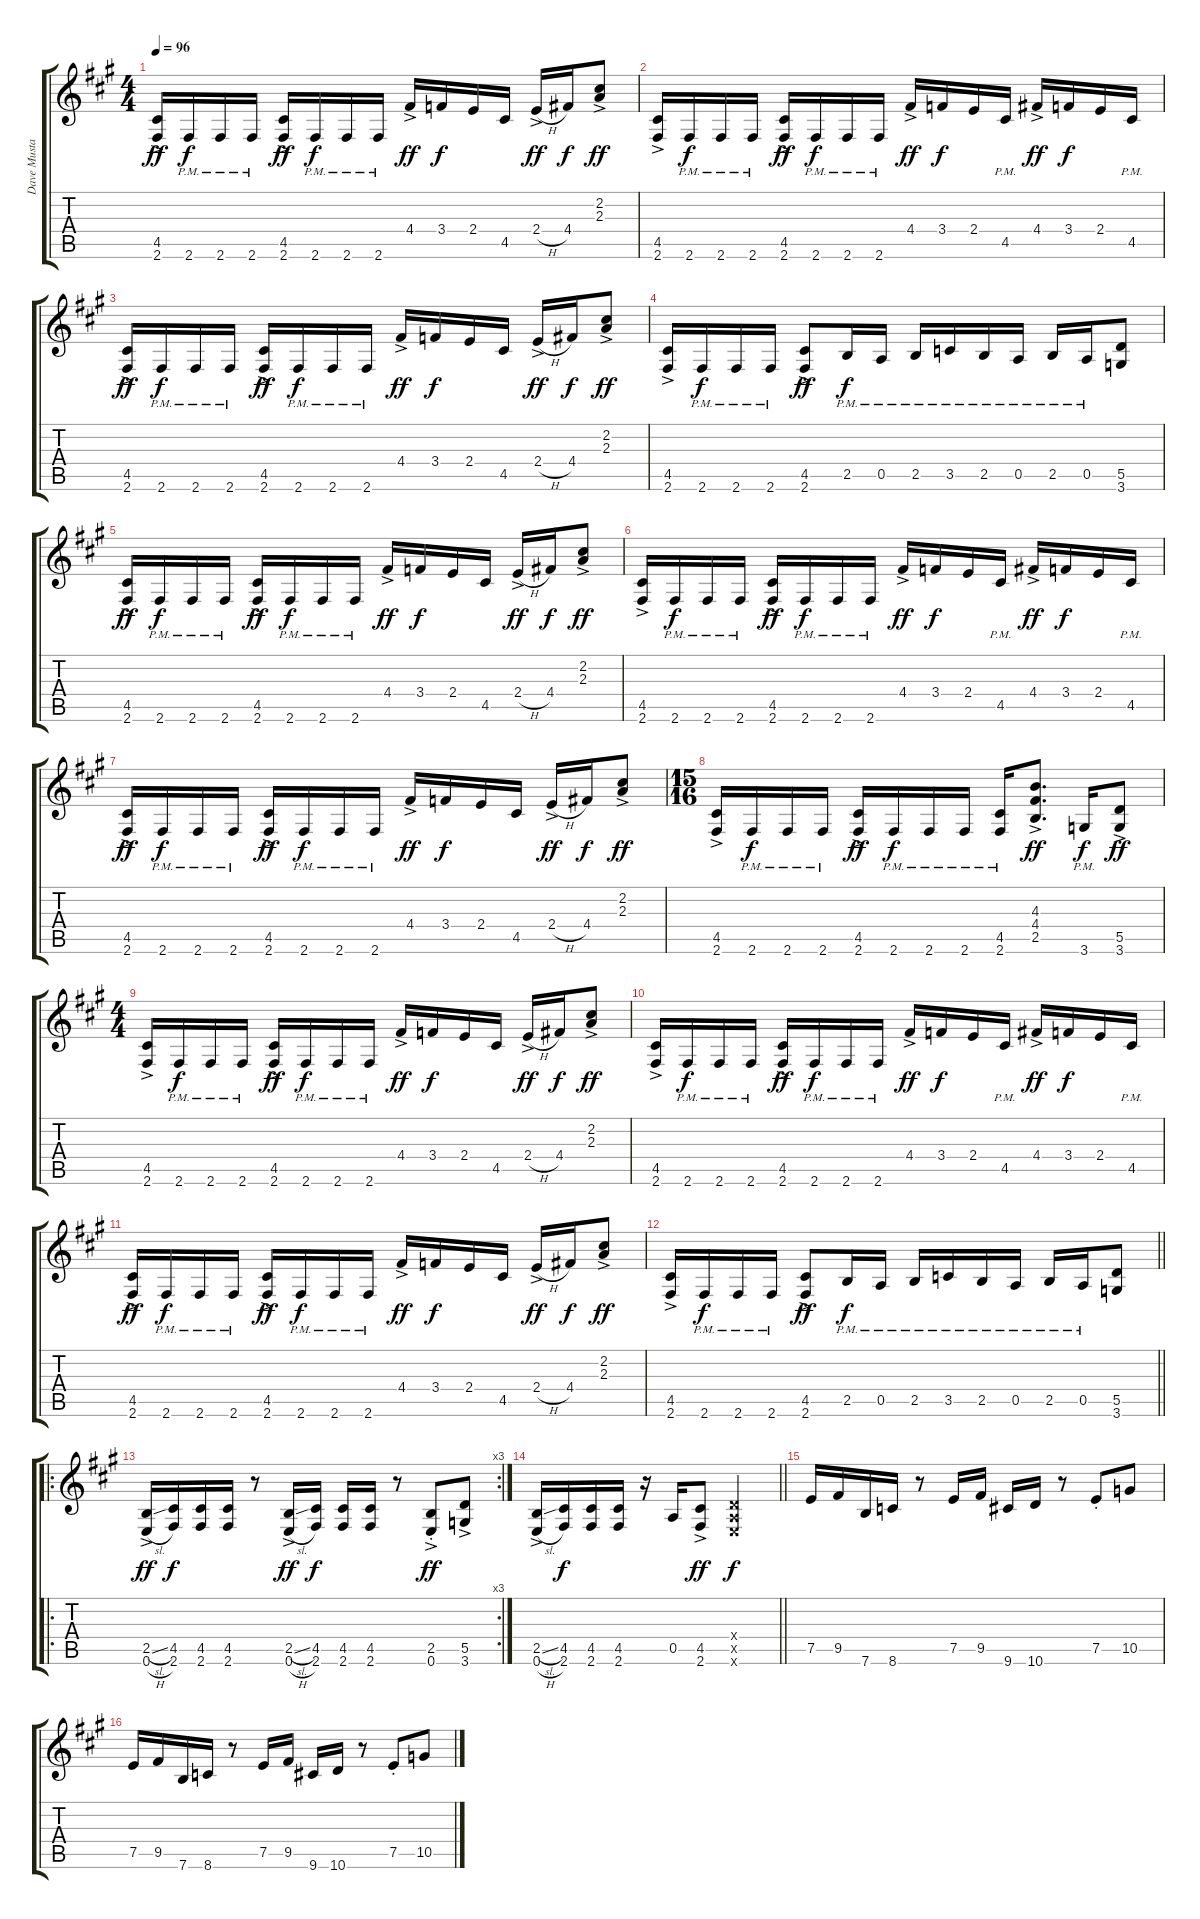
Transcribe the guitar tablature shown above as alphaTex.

\track ("Dave Mustaine" "Dave Musta") {instrument distortionguitar}
\staff {score tabs}
\tuning (E4 B3 G3 D3 A2 E2) {hide}
\ts (4 4)
\tempo 96
\clef g2
\ks f#minor
(4.5{ac} 2.6{ac}).16{dy ff} 2.6{pm}.16{dy f} 2.6{pm}.16 2.6{pm}.16 (4.5{ac} 2.6{ac}).16{dy ff} 2.6{pm}.16{dy f} 2.6{pm}.16 2.6{pm}.16 4.4{ac}.16{dy ff} 3.4.16{dy f} 2.4.16 4.5.16 2.4{h ac}.16{dy ff} 4.4.16{dy f} (2.2{ac} 2.3{ac}).8{dy ff} |
(4.5{ac} 2.6{ac}).16 2.6{pm}.16{dy f} 2.6{pm}.16 2.6{pm}.16 (4.5{ac} 2.6{ac}).16{dy ff} 2.6{pm}.16{dy f} 2.6{pm}.16 2.6{pm}.16 4.4{ac}.16{dy ff} 3.4.16{dy f} 2.4.16 4.5{pm}.16 4.4{ac}.16{dy ff} 3.4.16{dy f} 2.4.16 4.5{pm}.16 |
(4.5{ac} 2.6{ac}).16{dy ff} 2.6{pm}.16{dy f} 2.6{pm}.16 2.6{pm}.16 (4.5{ac} 2.6{ac}).16{dy ff} 2.6{pm}.16{dy f} 2.6{pm}.16 2.6{pm}.16 4.4{ac}.16{dy ff} 3.4.16{dy f} 2.4.16 4.5.16 2.4{h ac}.16{dy ff} 4.4.16{dy f} (2.2{ac} 2.3{ac}).8{dy ff} |
(4.5{ac} 2.6{ac}).16 2.6{pm}.16{dy f} 2.6{pm}.16 2.6{pm}.16 (4.5{ac} 2.6{ac}).8{dy ff} 2.5{pm}.16{dy f} 0.5{pm}.16 2.5{pm}.16 3.5{pm}.16 2.5{pm}.16 0.5{pm}.16 2.5{pm}.16 0.5{pm}.16 (5.5 3.6).8 |
(4.5{ac} 2.6{ac}).16{dy ff} 2.6{pm}.16{dy f} 2.6{pm}.16 2.6{pm}.16 (4.5{ac} 2.6{ac}).16{dy ff} 2.6{pm}.16{dy f} 2.6{pm}.16 2.6{pm}.16 4.4{ac}.16{dy ff} 3.4.16{dy f} 2.4.16 4.5.16 2.4{h ac}.16{dy ff} 4.4.16{dy f} (2.2{ac} 2.3{ac}).8{dy ff} |
(4.5{ac} 2.6{ac}).16 2.6{pm}.16{dy f} 2.6{pm}.16 2.6{pm}.16 (4.5{ac} 2.6{ac}).16{dy ff} 2.6{pm}.16{dy f} 2.6{pm}.16 2.6{pm}.16 4.4{ac}.16{dy ff} 3.4.16{dy f} 2.4.16 4.5{pm}.16 4.4{ac}.16{dy ff} 3.4.16{dy f} 2.4.16 4.5{pm}.16 |
(4.5{ac} 2.6{ac}).16{dy ff} 2.6{pm}.16{dy f} 2.6{pm}.16 2.6{pm}.16 (4.5{ac} 2.6{ac}).16{dy ff} 2.6{pm}.16{dy f} 2.6{pm}.16 2.6{pm}.16 4.4{ac}.16{dy ff} 3.4.16{dy f} 2.4.16 4.5.16 2.4{h ac}.16{dy ff} 4.4.16{dy f} (2.2{ac} 2.3{ac}).8{dy ff} |
\ts (15 16)
(4.5{ac} 2.6{ac}).16 2.6{pm}.16{dy f} 2.6{pm}.16 2.6{pm}.16 (4.5{ac} 2.6{ac}).16{dy ff} 2.6{pm}.16{dy f} 2.6{pm}.16 2.6{pm}.16 (4.5{pm} 2.6{pm}).16 (4.3{ac} 4.4{ac} 2.5{ac}).8{d dy ff} 3.6{pm}.16{dy f} (5.5{ac} 3.6{ac}).8{dy ff} |
\ts (4 4)
(4.5{ac} 2.6{ac}).16 2.6{pm}.16{dy f} 2.6{pm}.16 2.6{pm}.16 (4.5{ac} 2.6{ac}).16{dy ff} 2.6{pm}.16{dy f} 2.6{pm}.16 2.6{pm}.16 4.4{ac}.16{dy ff} 3.4.16{dy f} 2.4.16 4.5.16 2.4{h ac}.16{dy ff} 4.4.16{dy f} (2.2{ac} 2.3{ac}).8{dy ff} |
(4.5{ac} 2.6{ac}).16 2.6{pm}.16{dy f} 2.6{pm}.16 2.6{pm}.16 (4.5{ac} 2.6{ac}).16{dy ff} 2.6{pm}.16{dy f} 2.6{pm}.16 2.6{pm}.16 4.4{ac}.16{dy ff} 3.4.16{dy f} 2.4.16 4.5{pm}.16 4.4{ac}.16{dy ff} 3.4.16{dy f} 2.4.16 4.5{pm}.16 |
(4.5{ac} 2.6{ac}).16{dy ff} 2.6{pm}.16{dy f} 2.6{pm}.16 2.6{pm}.16 (4.5{ac} 2.6{ac}).16{dy ff} 2.6{pm}.16{dy f} 2.6{pm}.16 2.6{pm}.16 4.4{ac}.16{dy ff} 3.4.16{dy f} 2.4.16 4.5.16 2.4{h ac}.16{dy ff} 4.4.16{dy f} (2.2{ac} 2.3{ac}).8{dy ff} |
\barLineRight lightlight
(4.5{ac} 2.6{ac}).16 2.6{pm}.16{dy f} 2.6{pm}.16 2.6{pm}.16 (4.5{ac} 2.6{ac}).8{dy ff} 2.5{pm}.16{dy f} 0.5{pm}.16 2.5{pm}.16 3.5{pm}.16 2.5{pm}.16 0.5{pm}.16 2.5{pm}.16 0.5{pm}.16 (5.5 3.6).8 |
\ro
\rc 3
(2.5{sl ac} 0.6{h ac}).16{dy ff} (4.5 2.6).16{dy f} (4.5 2.6).16 (4.5 2.6).16 r.8 (2.5{sl ac} 0.6{h ac}).16{dy ff} (4.5 2.6).16{dy f} (4.5 2.6).16 (4.5 2.6).16 r.8 (2.5{ac st} 0.6{ac st}).8{dy ff} (5.5{ac} 3.6{ac}).8 |
\barLineRight lightlight
(2.5{sl ac} 0.6{h ac}).16 (4.5 2.6).16{dy f} (4.5 2.6).16 (4.5 2.6).16 r.16 0.5.16 (4.5{ac} 2.6{ac}).8{dy ff} (0.4{x} 0.5{x} 0.6{x}).2{dy f} |
7.5.16 9.5.16 7.6.16 8.6.16 r.8 7.5.16 9.5.16 9.6.16 10.6.16 r.8 7.5{st}.8 10.5.8 |
7.5.16 9.5.16 7.6.16 8.6.16 r.8 7.5.16 9.5.16 9.6.16 10.6.16 r.8 7.5{st}.8 10.5.8
